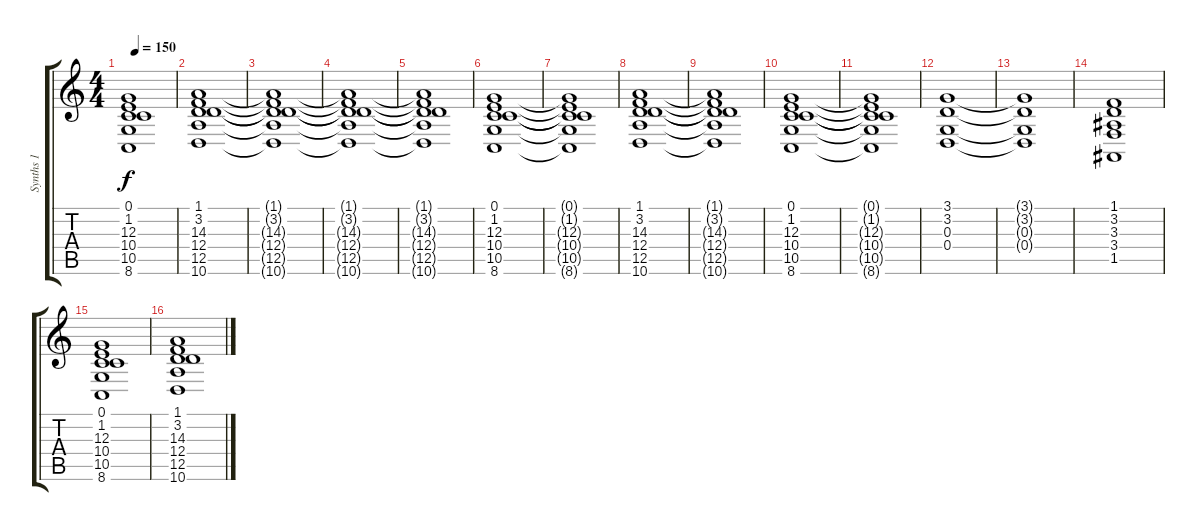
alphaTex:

\track ("Synths 1" "Synths 1") {instrument choiraahs}
\staff {score tabs}
\tuning (E4 B3 G3 D3 A2 E2) {hide}
\ts (4 4)
\tempo 150
\clef g2
\ks c
(0.1 1.2 12.3 10.4 10.5 8.6).1{dy f} |
(1.1 3.2 14.3 12.4 12.5 10.6).1 |
(1.1{t} 3.2{t} 14.3{t} 12.4{t} 12.5{t} 10.6{t}).1 |
(1.1{t} 3.2{t} 14.3{t} 12.4{t} 12.5{t} 10.6{t}).1 |
(1.1{t} 3.2{t} 14.3{t} 12.4{t} 12.5{t} 10.6{t}).1 |
(0.1 1.2 12.3 10.4 10.5 8.6).1 |
(0.1{t} 1.2{t} 12.3{t} 10.4{t} 10.5{t} 8.6{t}).1 |
(1.1 3.2 14.3 12.4 12.5 10.6).1 |
(1.1{t} 3.2{t} 14.3{t} 12.4{t} 12.5{t} 10.6{t}).1 |
(0.1 1.2 12.3 10.4 10.5 8.6).1 |
(0.1{t} 1.2{t} 12.3{t} 10.4{t} 10.5{t} 8.6{t}).1 |
(3.1 3.2 0.3 0.4).1 |
(3.1{t} 3.2{t} 0.3{t} 0.4{t}).1 |
(1.1 3.2 3.3 3.4 1.5).1 |
(0.1 1.2 12.3 10.4 10.5 8.6).1 |
(1.1 3.2 14.3 12.4 12.5 10.6).1
